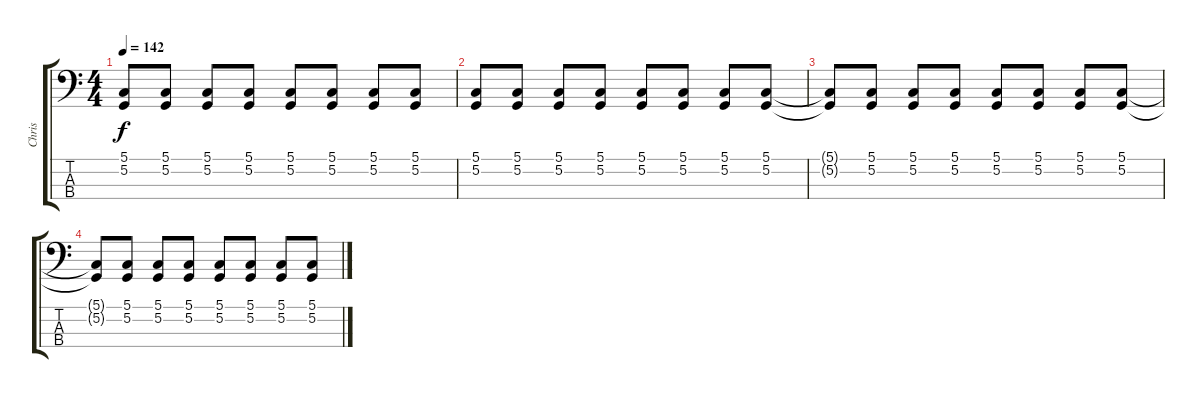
\track ("Chris" "Chris") {instrument melodictom}
\staff {score tabs}
\tuning (G2 D2 A1 E1) {hide}
\ts (4 4)
\tempo 142
\clef f4
\ks c
(5.1 5.2).8{dy f} (5.1 5.2).8 (5.1 5.2).8 (5.1 5.2).8 (5.1 5.2).8 (5.1 5.2).8 (5.1 5.2).8 (5.1 5.2).8 |
(5.1 5.2).8 (5.1 5.2).8 (5.1 5.2).8 (5.1 5.2).8 (5.1 5.2).8 (5.1 5.2).8 (5.1 5.2).8 (5.1 5.2).8 |
(5.1{t} 5.2{t}).8 (5.1 5.2).8 (5.1 5.2).8 (5.1 5.2).8 (5.1 5.2).8 (5.1 5.2).8 (5.1 5.2).8 (5.1 5.2).8 |
(5.1{t} 5.2{t}).8 (5.1 5.2).8 (5.1 5.2).8 (5.1 5.2).8 (5.1 5.2).8 (5.1 5.2).8 (5.1 5.2).8 (5.1 5.2).8
